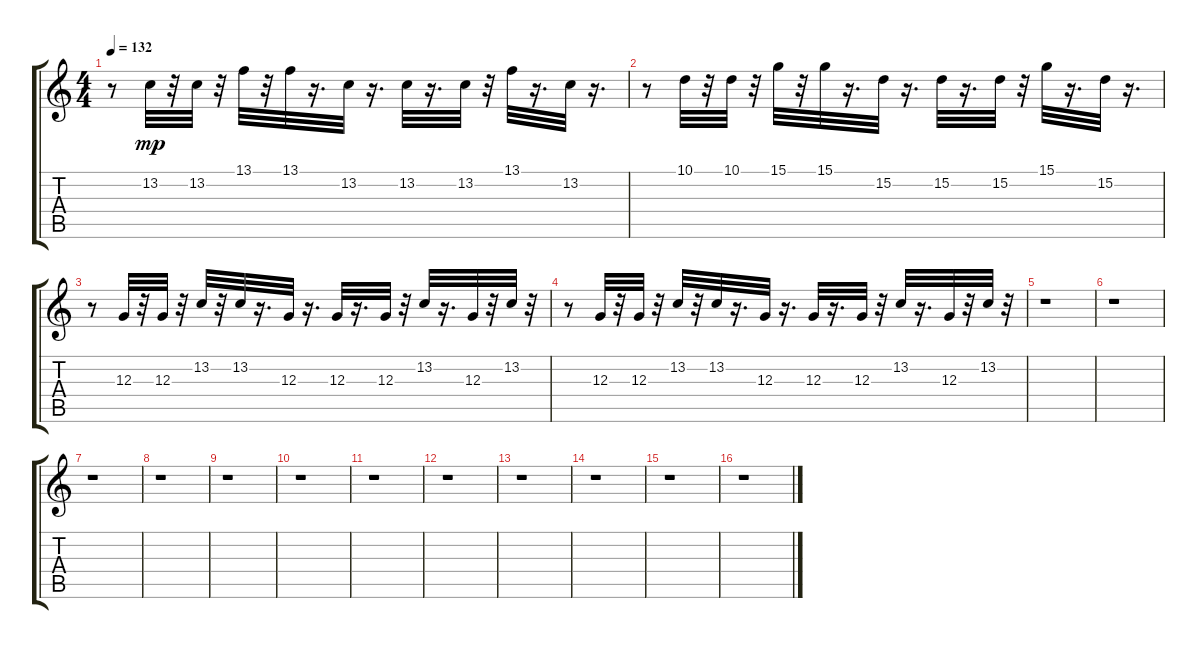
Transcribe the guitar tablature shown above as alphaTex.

\track "" {instrument synthbrass1}
\staff {score tabs}
\tuning (E4 B3 G3 D3 A2 E2) {hide}
\ts (4 4)
\tempo 132
\clef g2
\ks c
r.8{dy mp} 13.2.32 r.32 13.2.32 r.32 13.1.32 r.32 13.1.32 r.16{d} 13.2.32 r.16{d} 13.2.32 r.16{d} 13.2.32 r.32 13.1.32 r.16{d} 13.2.32 r.16{d} |
r.8 10.1.32 r.32 10.1.32 r.32 15.1.32 r.32 15.1.32 r.16{d} 15.2.32 r.16{d} 15.2.32 r.16{d} 15.2.32 r.32 15.1.32 r.16{d} 15.2.32 r.16{d} |
r.8 12.3.32 r.32 12.3.32 r.32 13.2.32 r.32 13.2.32 r.16{d} 12.3.32 r.16{d} 12.3.32 r.16{d} 12.3.32 r.32 13.2.32 r.16{d} 12.3.32 r.32 13.2.32 r.32 |
r.8 12.3.32 r.32 12.3.32 r.32 13.2.32 r.32 13.2.32 r.16{d} 12.3.32 r.16{d} 12.3.32 r.16{d} 12.3.32 r.32 13.2.32 r.16{d} 12.3.32 r.32 13.2.32 r.32 |
r.1 |
r.1 |
r.1 |
r.1 |
r.1 |
r.1 |
r.1 |
r.1 |
r.1 |
r.1 |
r.1 |
r.1
